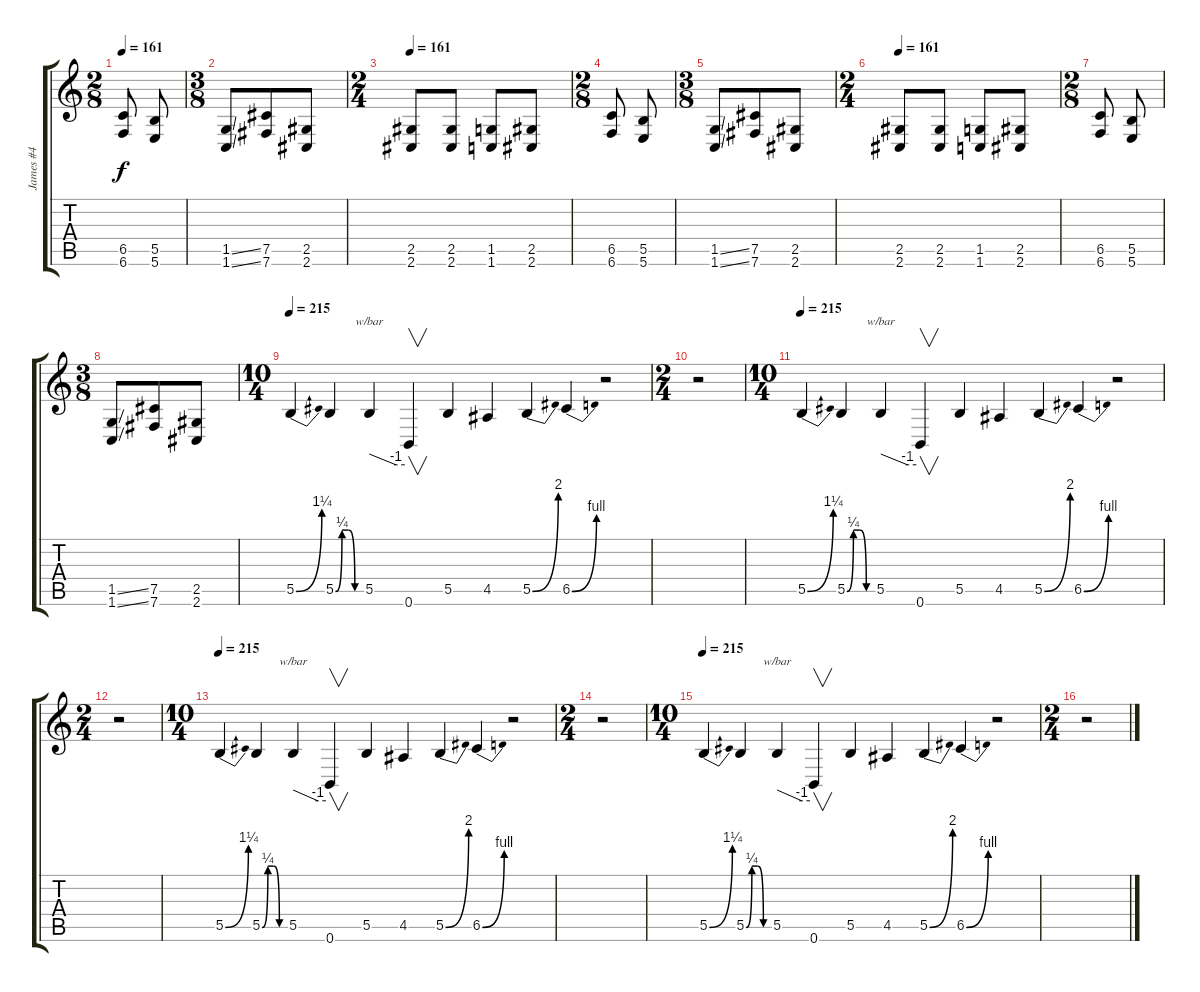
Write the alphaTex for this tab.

\track ("James #4" "James #4") {instrument distortionguitar}
\staff {score tabs}
\tuning (Db4 Ab3 E3 B2 Gb2 B1) {hide}
\ts (2 8)
\tempo 161
\clef g2
\ks c
(6.5 6.6).8{dy f} (5.5 5.6).8 |
\ts (3 8)
(1.5{ss} 1.6{ss}).8 (7.5 7.6).8 (2.5 2.6).8 |
\ts (2 4)
\tempo 161
(2.5 2.6).8 (2.5 2.6).8 (1.5 1.6).8 (2.5 2.6).8 |
\ts (2 8)
(6.5 6.6).8 (5.5 5.6).8 |
\ts (3 8)
(1.5{ss} 1.6{ss}).8 (7.5 7.6).8 (2.5 2.6).8 |
\ts (2 4)
\tempo 161
(2.5 2.6).8 (2.5 2.6).8 (1.5 1.6).8 (2.5 2.6).8 |
\ts (2 8)
(6.5 6.6).8 (5.5 5.6).8 |
\ts (3 8)
(1.5{ss} 1.6{ss}).8 (7.5 7.6).8 (2.5 2.6).8 |
\ts (10 4)
\tempo 215
5.5{be (bend 0 0 60 5)}.4{volume 15 balance 13} 5.5{be (custom 0 0 15 1 30 1 45 0 60 0)}.4 5.5.4{tbe (custom default 0 0 45 -4 60 -4)} 0.6.4{v} 5.5.4 4.5.4 5.5{be (bend 0 0 60 8)}.4 6.5{be (bend 0 0 60 4)}.4 r.2 |
\ts (2 4)
r.2 |
\ts (10 4)
\tempo 215
5.5{be (bend 0 0 60 5)}.4{volume 15 balance 13} 5.5{be (custom 0 0 15 1 30 1 45 0 60 0)}.4 5.5.4{tbe (custom default 0 0 45 -4 60 -4)} 0.6.4{v} 5.5.4 4.5.4 5.5{be (bend 0 0 60 8)}.4 6.5{be (bend 0 0 60 4)}.4 r.2 |
\ts (2 4)
r.2 |
\ts (10 4)
\tempo 215
5.5{be (bend 0 0 60 5)}.4{volume 15 balance 13} 5.5{be (custom 0 0 15 1 30 1 45 0 60 0)}.4 5.5.4{tbe (custom default 0 0 45 -4 60 -4)} 0.6.4{v} 5.5.4 4.5.4 5.5{be (bend 0 0 60 8)}.4 6.5{be (bend 0 0 60 4)}.4 r.2 |
\ts (2 4)
r.2 |
\ts (10 4)
\tempo 215
5.5{be (bend 0 0 60 5)}.4{volume 15 balance 13} 5.5{be (custom 0 0 15 1 30 1 45 0 60 0)}.4 5.5.4{tbe (custom default 0 0 45 -4 60 -4)} 0.6.4{v} 5.5.4 4.5.4 5.5{be (bend 0 0 60 8)}.4 6.5{be (bend 0 0 60 4)}.4 r.2 |
\ts (2 4)
r.2
